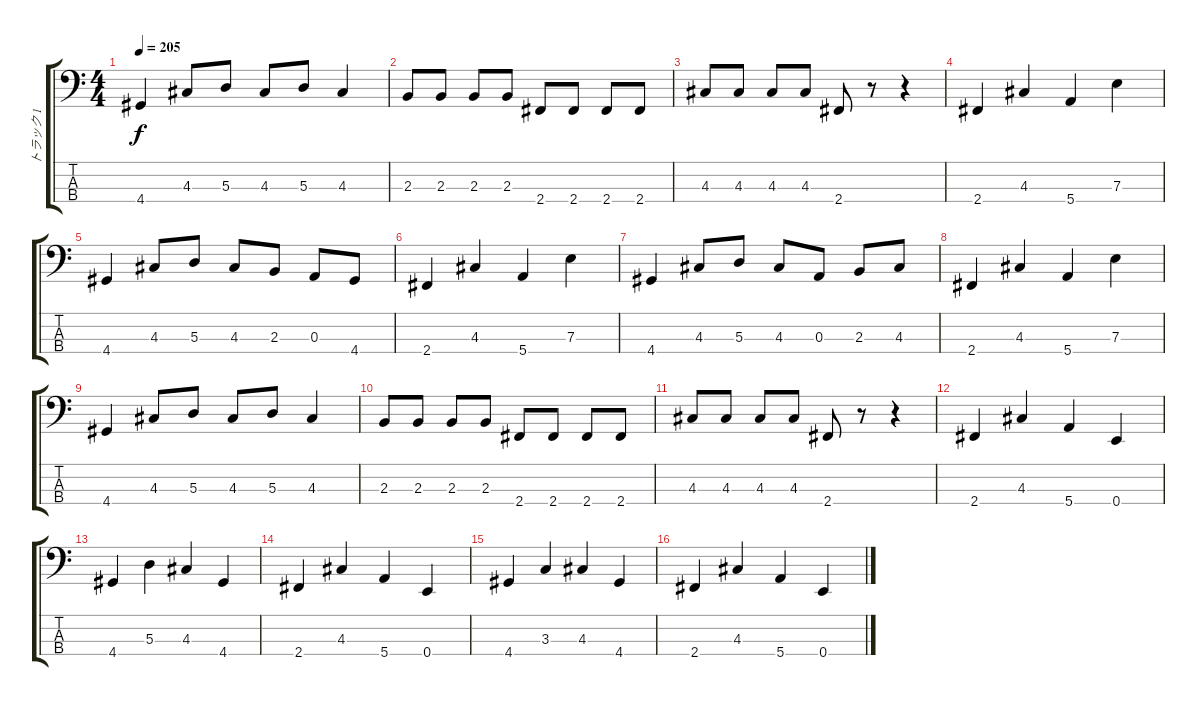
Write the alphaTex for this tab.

\track ("トラック 1" "トラック 1") {instrument electricbasspick}
\staff {score tabs}
\tuning (G2 D2 A1 E1) {hide}
\ts (4 4)
\tempo 205
\clef f4
\ks c
4.4.4{dy f} 4.3.8 5.3.8 4.3.8 5.3.8 4.3.4 |
2.3.8 2.3.8 2.3.8 2.3.8 2.4.8 2.4.8 2.4.8 2.4.8 |
4.3.8 4.3.8 4.3.8 4.3.8 2.4.8 r.8 r.4 |
2.4.4 4.3.4 5.4.4 7.3.4 |
4.4.4 4.3.8 5.3.8 4.3.8 2.3.8 0.3.8 4.4.8 |
2.4.4 4.3.4 5.4.4 7.3.4 |
4.4.4 4.3.8 5.3.8 4.3.8 0.3.8 2.3.8 4.3.8 |
2.4.4 4.3.4 5.4.4 7.3.4 |
4.4.4 4.3.8 5.3.8 4.3.8 5.3.8 4.3.4 |
2.3.8 2.3.8 2.3.8 2.3.8 2.4.8 2.4.8 2.4.8 2.4.8 |
4.3.8 4.3.8 4.3.8 4.3.8 2.4.8 r.8 r.4 |
2.4.4 4.3.4 5.4.4 0.4.4 |
4.4.4 5.3.4 4.3.4 4.4.4 |
2.4.4 4.3.4 5.4.4 0.4.4 |
4.4.4 3.3.4 4.3.4 4.4.4 |
2.4.4 4.3.4 5.4.4 0.4.4
